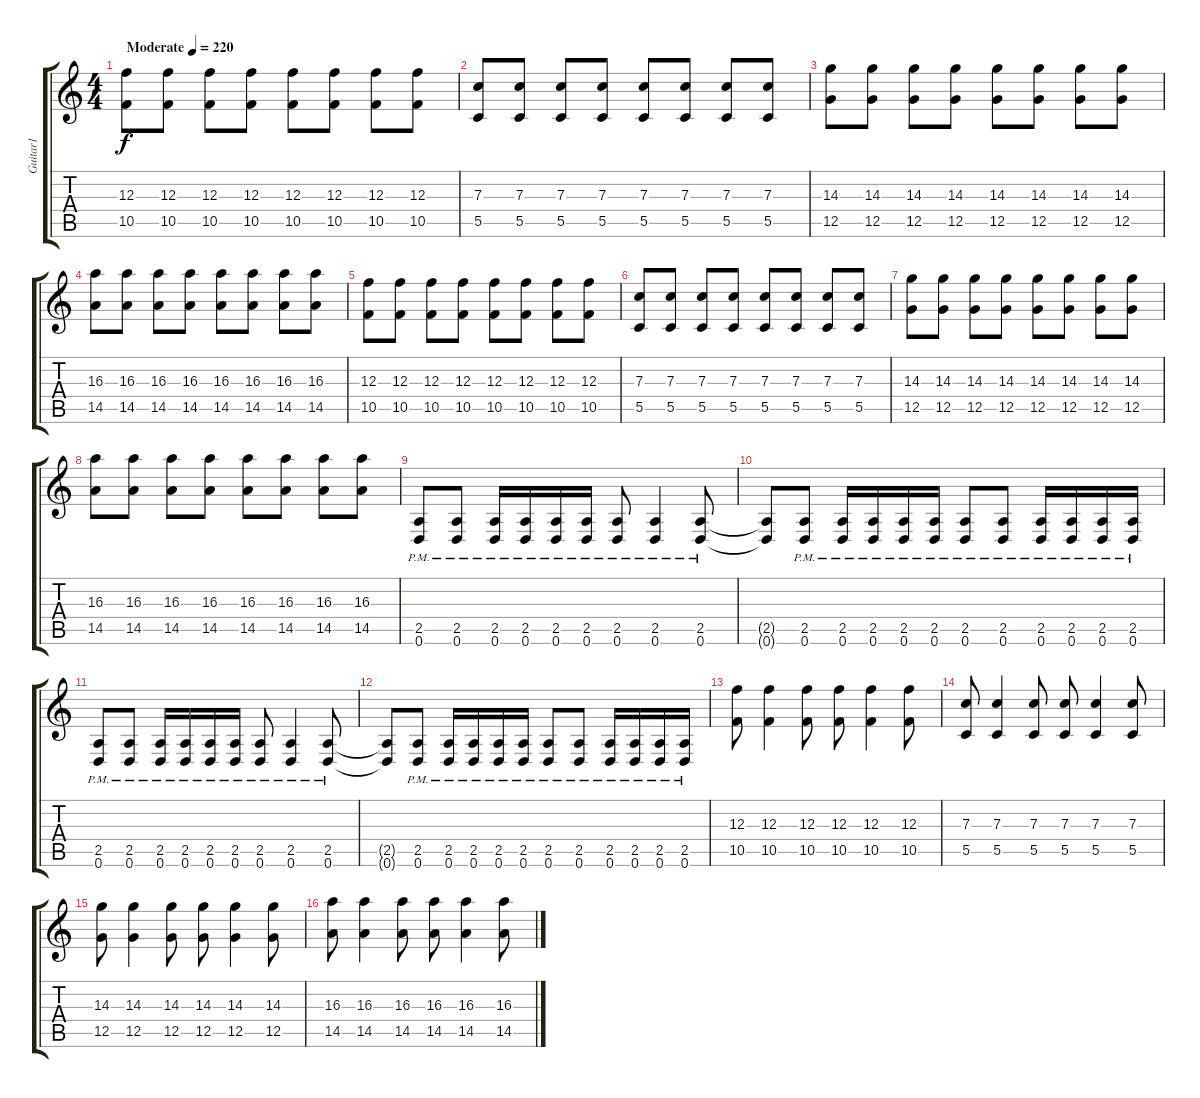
\track ("Guitar1" "Guitar1") {instrument distortionguitar}
\staff {score tabs}
\tuning (D4 A3 F3 C3 G2 D2) {hide}
\ts (4 4)
\tempo (220 "Moderate")
\clef g2
\ks c
(12.3 10.5).8{dy f instrument distortionguitar} (12.3 10.5).8 (12.3 10.5).8 (12.3 10.5).8 (12.3 10.5).8 (12.3 10.5).8 (12.3 10.5).8 (12.3 10.5).8 |
(7.3 5.5).8 (7.3 5.5).8 (7.3 5.5).8 (7.3 5.5).8 (7.3 5.5).8 (7.3 5.5).8 (7.3 5.5).8 (7.3 5.5).8 |
(14.3 12.5).8 (14.3 12.5).8 (14.3 12.5).8 (14.3 12.5).8 (14.3 12.5).8 (14.3 12.5).8 (14.3 12.5).8 (14.3 12.5).8 |
(16.3 14.5).8 (16.3 14.5).8 (16.3 14.5).8 (16.3 14.5).8 (16.3 14.5).8 (16.3 14.5).8 (16.3 14.5).8 (16.3 14.5).8 |
(12.3 10.5).8 (12.3 10.5).8 (12.3 10.5).8 (12.3 10.5).8 (12.3 10.5).8 (12.3 10.5).8 (12.3 10.5).8 (12.3 10.5).8 |
(7.3 5.5).8 (7.3 5.5).8 (7.3 5.5).8 (7.3 5.5).8 (7.3 5.5).8 (7.3 5.5).8 (7.3 5.5).8 (7.3 5.5).8 |
(14.3 12.5).8 (14.3 12.5).8 (14.3 12.5).8 (14.3 12.5).8 (14.3 12.5).8 (14.3 12.5).8 (14.3 12.5).8 (14.3 12.5).8 |
(16.3 14.5).8 (16.3 14.5).8 (16.3 14.5).8 (16.3 14.5).8 (16.3 14.5).8 (16.3 14.5).8 (16.3 14.5).8 (16.3 14.5).8 |
(2.5{pm} 0.6{pm}).8 (2.5{pm} 0.6{pm}).8 (2.5{pm} 0.6{pm}).16 (2.5{pm} 0.6{pm}).16 (2.5{pm} 0.6{pm}).16 (2.5{pm} 0.6{pm}).16 (2.5{pm} 0.6{pm}).8 (2.5{pm} 0.6{pm}).4 (2.5{pm} 0.6{pm}).8 |
(2.5{t} 0.6{t}).8 (2.5{pm} 0.6{pm}).8 (2.5{pm} 0.6{pm}).16 (2.5{pm} 0.6{pm}).16 (2.5{pm} 0.6{pm}).16 (2.5{pm} 0.6{pm}).16 (2.5{pm} 0.6{pm}).8 (2.5{pm} 0.6{pm}).8 (2.5{pm} 0.6{pm}).16 (2.5{pm} 0.6{pm}).16 (2.5{pm} 0.6{pm}).16 (2.5{pm} 0.6{pm}).16 |
(2.5{pm} 0.6{pm}).8 (2.5{pm} 0.6{pm}).8 (2.5{pm} 0.6{pm}).16 (2.5{pm} 0.6{pm}).16 (2.5{pm} 0.6{pm}).16 (2.5{pm} 0.6{pm}).16 (2.5{pm} 0.6{pm}).8 (2.5{pm} 0.6{pm}).4 (2.5{pm} 0.6{pm}).8 |
(2.5{t} 0.6{t}).8 (2.5{pm} 0.6{pm}).8 (2.5{pm} 0.6{pm}).16 (2.5{pm} 0.6{pm}).16 (2.5{pm} 0.6{pm}).16 (2.5{pm} 0.6{pm}).16 (2.5{pm} 0.6{pm}).8 (2.5{pm} 0.6{pm}).8 (2.5{pm} 0.6{pm}).16 (2.5{pm} 0.6{pm}).16 (2.5{pm} 0.6{pm}).16 (2.5{pm} 0.6{pm}).16 |
(12.3 10.5).8 (12.3 10.5).4 (12.3 10.5).8 (12.3 10.5).8 (12.3 10.5).4 (12.3 10.5).8 |
(7.3 5.5).8 (7.3 5.5).4 (7.3 5.5).8 (7.3 5.5).8 (7.3 5.5).4 (7.3 5.5).8 |
(14.3 12.5).8 (14.3 12.5).4 (14.3 12.5).8 (14.3 12.5).8 (14.3 12.5).4 (14.3 12.5).8 |
(16.3 14.5).8 (16.3 14.5).4 (16.3 14.5).8 (16.3 14.5).8 (16.3 14.5).4 (16.3 14.5).8
